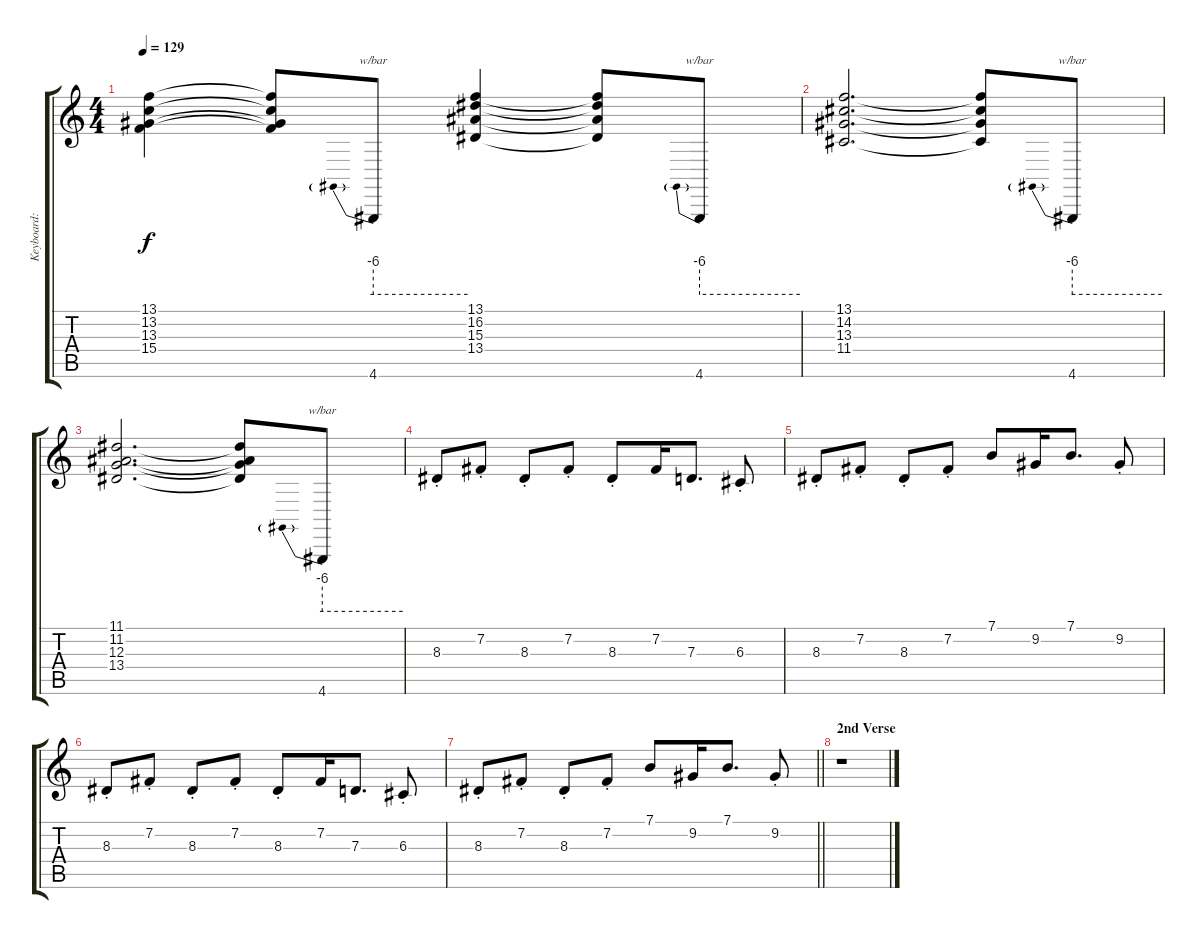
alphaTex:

\track ("Keyboard: Tsumugi Kotobuki" "Keyboard: ") {instrument lead2sawtooth}
\staff {score tabs}
\tuning (E4 B3 G3 D3 A2 E2) {hide}
\ts (4 4)
\tempo 129
\clef g2
\ks c
(13.1 13.2 13.3 15.4).4{dy f} (13.1{t} 13.2{t} 13.3{t} 15.4{t}).8 4.6.8{tbe (predive default 0 -24 60 -24)} (13.1 16.2 15.3 13.4).4 (13.1{t} 16.2{t} 15.3{t} 13.4{t}).8 4.6.8{tbe (predive default 0 -24 60 -24)} |
(13.1 14.2 13.3 11.4).2{d} (13.1{t} 14.2{t} 13.3{t} 11.4{t}).8 4.6.8{tbe (predive default 0 -24 60 -24)} |
(11.1 11.2 12.3 13.4).2{d} (11.1{t} 11.2{t} 12.3{t} 13.4{t}).8 4.6.8{tbe (predive default 0 -24 60 -24)} |
8.3{st}.8 7.2{st}.8 8.3{st}.8 7.2{st}.8 8.3{st}.8 7.2.16 7.3.8{d} 6.3{st}.8 |
8.3{st}.8 7.2{st}.8 8.3{st}.8 7.2{st}.8 7.1.8 9.2.16 7.1.8{d} 9.2{st}.8 |
8.3{st}.8 7.2{st}.8 8.3{st}.8 7.2{st}.8 8.3{st}.8 7.2.16 7.3.8{d} 6.3{st}.8 |
\barLineRight lightlight
8.3{st}.8 7.2{st}.8 8.3{st}.8 7.2{st}.8 7.1.8 9.2.16 7.1.8{d} 9.2{st}.8 |
\section ("" "2nd Verse")
r.1
